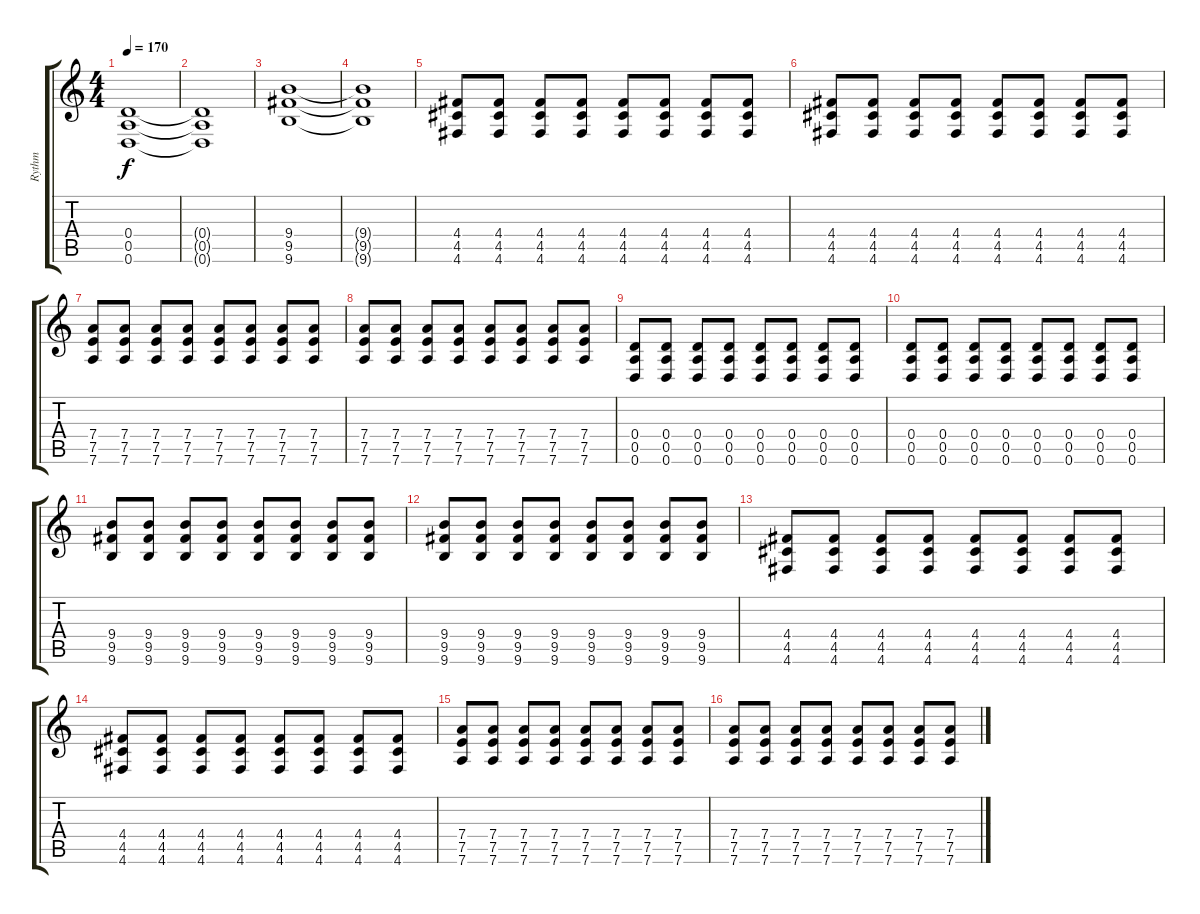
\track ("Rythm" "Rythm") {instrument electricguitarclean}
\staff {score tabs}
\tuning (E4 B3 G3 D3 A2 D2) {hide}
\ts (4 4)
\tempo 170
\clef g2
\ks c
(0.4 0.5 0.6).1{dy f} |
(0.4{t} 0.5{t} 0.6{t}).1 |
(9.4 9.5 9.6).1 |
(9.4{t} 9.5{t} 9.6{t}).1 |
(4.4 4.5 4.6).8{instrument overdrivenguitar} (4.4 4.5 4.6).8 (4.4 4.5 4.6).8 (4.4 4.5 4.6).8 (4.4 4.5 4.6).8 (4.4 4.5 4.6).8 (4.4 4.5 4.6).8 (4.4 4.5 4.6).8 |
(4.4 4.5 4.6).8 (4.4 4.5 4.6).8 (4.4 4.5 4.6).8 (4.4 4.5 4.6).8 (4.4 4.5 4.6).8 (4.4 4.5 4.6).8 (4.4 4.5 4.6).8 (4.4 4.5 4.6).8 |
(7.4 7.5 7.6).8 (7.4 7.5 7.6).8 (7.4 7.5 7.6).8 (7.4 7.5 7.6).8 (7.4 7.5 7.6).8 (7.4 7.5 7.6).8 (7.4 7.5 7.6).8 (7.4 7.5 7.6).8 |
(7.4 7.5 7.6).8 (7.4 7.5 7.6).8 (7.4 7.5 7.6).8 (7.4 7.5 7.6).8 (7.4 7.5 7.6).8 (7.4 7.5 7.6).8 (7.4 7.5 7.6).8 (7.4 7.5 7.6).8 |
(0.4 0.5 0.6).8 (0.4 0.5 0.6).8 (0.4 0.5 0.6).8 (0.4 0.5 0.6).8 (0.4 0.5 0.6).8 (0.4 0.5 0.6).8 (0.4 0.5 0.6).8 (0.4 0.5 0.6).8 |
(0.4 0.5 0.6).8 (0.4 0.5 0.6).8 (0.4 0.5 0.6).8 (0.4 0.5 0.6).8 (0.4 0.5 0.6).8 (0.4 0.5 0.6).8 (0.4 0.5 0.6).8 (0.4 0.5 0.6).8 |
(9.4 9.5 9.6).8 (9.4 9.5 9.6).8 (9.4 9.5 9.6).8 (9.4 9.5 9.6).8 (9.4 9.5 9.6).8 (9.4 9.5 9.6).8 (9.4 9.5 9.6).8 (9.4 9.5 9.6).8 |
(9.4 9.5 9.6).8 (9.4 9.5 9.6).8 (9.4 9.5 9.6).8 (9.4 9.5 9.6).8 (9.4 9.5 9.6).8 (9.4 9.5 9.6).8 (9.4 9.5 9.6).8 (9.4 9.5 9.6).8 |
(4.4 4.5 4.6).8{instrument overdrivenguitar} (4.4 4.5 4.6).8 (4.4 4.5 4.6).8 (4.4 4.5 4.6).8 (4.4 4.5 4.6).8 (4.4 4.5 4.6).8 (4.4 4.5 4.6).8 (4.4 4.5 4.6).8 |
(4.4 4.5 4.6).8 (4.4 4.5 4.6).8 (4.4 4.5 4.6).8 (4.4 4.5 4.6).8 (4.4 4.5 4.6).8 (4.4 4.5 4.6).8 (4.4 4.5 4.6).8 (4.4 4.5 4.6).8 |
(7.4 7.5 7.6).8 (7.4 7.5 7.6).8 (7.4 7.5 7.6).8 (7.4 7.5 7.6).8 (7.4 7.5 7.6).8 (7.4 7.5 7.6).8 (7.4 7.5 7.6).8 (7.4 7.5 7.6).8 |
(7.4 7.5 7.6).8 (7.4 7.5 7.6).8 (7.4 7.5 7.6).8 (7.4 7.5 7.6).8 (7.4 7.5 7.6).8 (7.4 7.5 7.6).8 (7.4 7.5 7.6).8 (7.4 7.5 7.6).8
